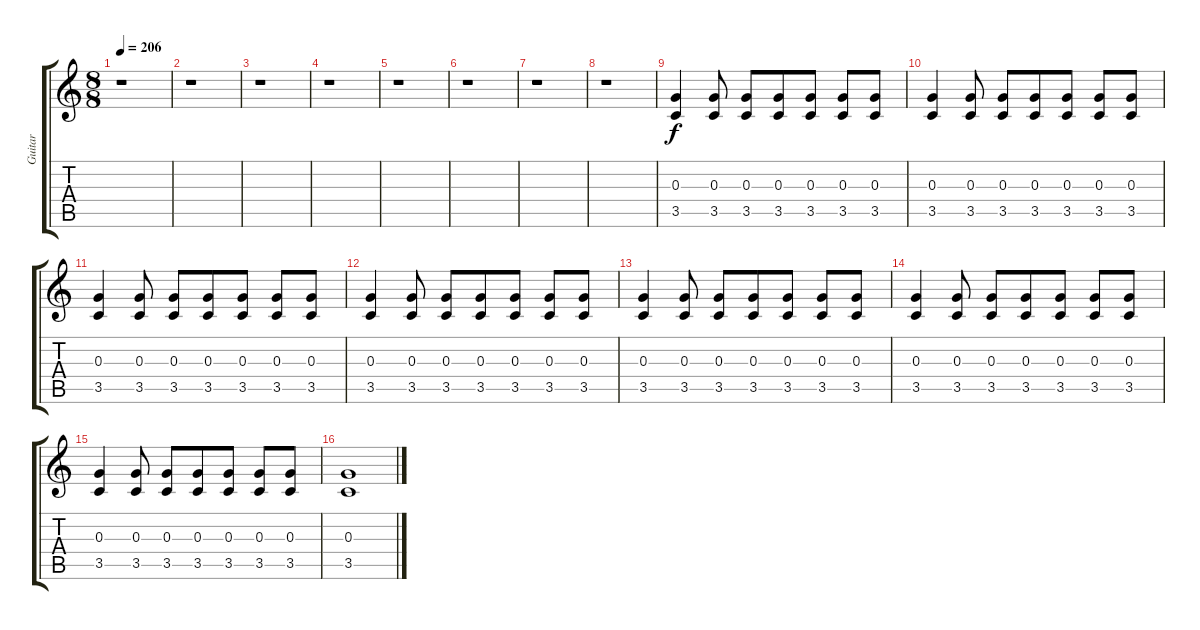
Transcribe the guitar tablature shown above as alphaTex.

\track ("Guitar" "Guitar") {instrument electricguitarclean}
\staff {score tabs}
\tuning (E4 B3 G3 D3 A2 E2) {hide}
\ts (8 8)
\tempo 206
\clef g2
\ks c
r.1{dy f} |
r.1 |
r.1 |
r.1 |
r.1 |
r.1 |
r.1 |
r.1 |
(0.3 3.5).4{volume 2} (0.3 3.5).8 (0.3 3.5).8 (0.3 3.5).8 (0.3 3.5).8 (0.3 3.5).8 (0.3 3.5).8 |
(0.3 3.5).4 (0.3 3.5).8 (0.3 3.5).8 (0.3 3.5).8 (0.3 3.5).8 (0.3 3.5).8 (0.3 3.5).8 |
(0.3 3.5).4 (0.3 3.5).8 (0.3 3.5).8 (0.3 3.5).8 (0.3 3.5).8 (0.3 3.5).8 (0.3 3.5).8 |
(0.3 3.5).4 (0.3 3.5).8 (0.3 3.5).8 (0.3 3.5).8 (0.3 3.5).8 (0.3 3.5).8 (0.3 3.5).8 |
(0.3 3.5).4 (0.3 3.5).8 (0.3 3.5).8 (0.3 3.5).8 (0.3 3.5).8 (0.3 3.5).8 (0.3 3.5).8 |
(0.3 3.5).4 (0.3 3.5).8 (0.3 3.5).8 (0.3 3.5).8 (0.3 3.5).8 (0.3 3.5).8 (0.3 3.5).8 |
(0.3 3.5).4 (0.3 3.5).8 (0.3 3.5).8 (0.3 3.5).8 (0.3 3.5).8 (0.3 3.5).8 (0.3 3.5).8 |
(0.3 3.5).1
